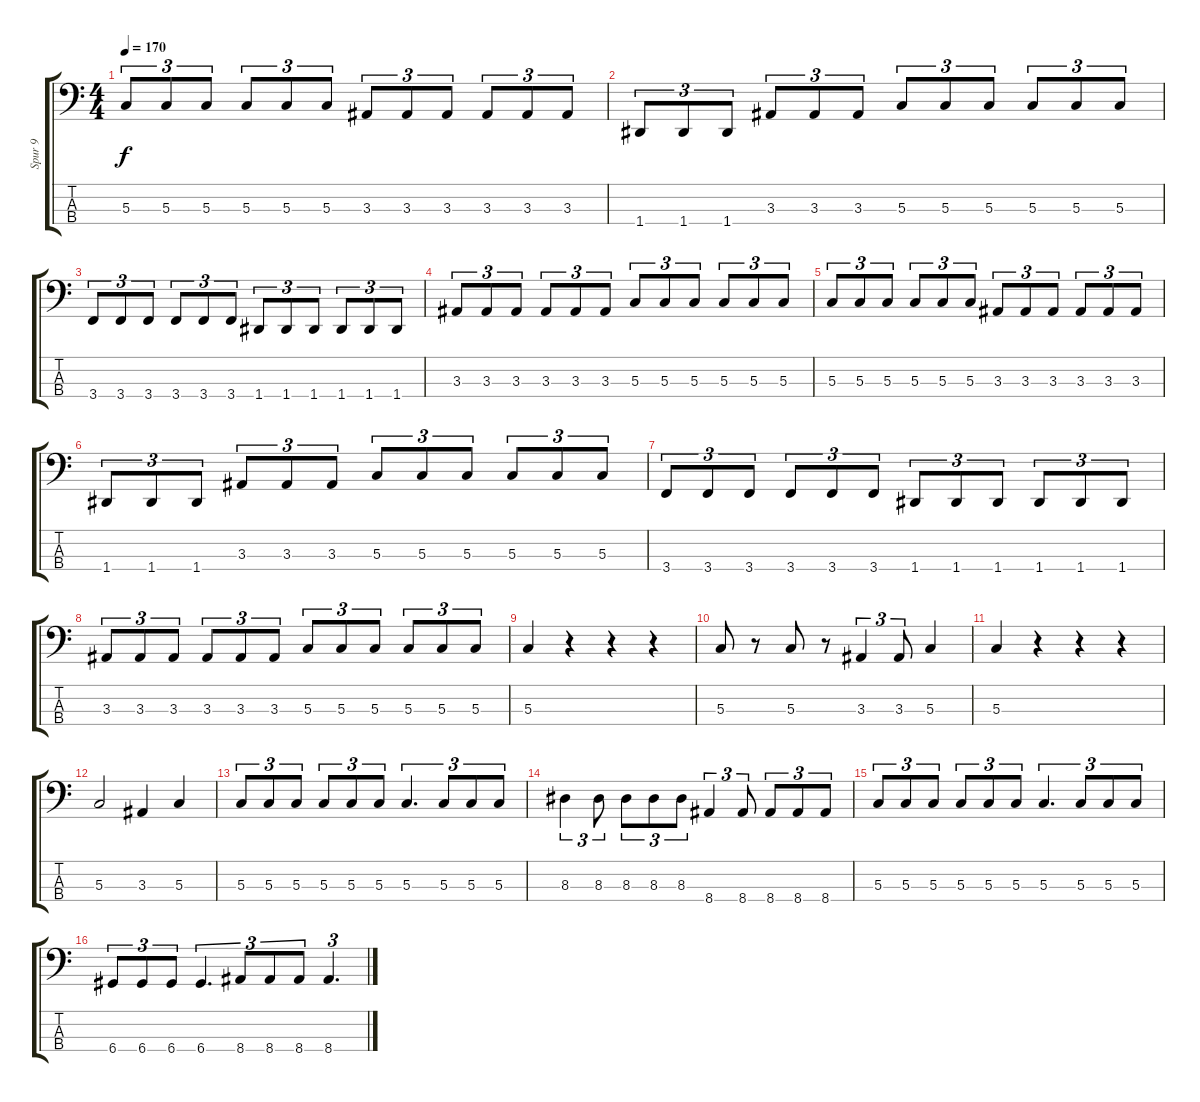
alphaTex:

\track ("Spur 9" "Spur 9") {instrument electricbasspick}
\staff {score tabs}
\tuning (F2 C2 G1 D1) {hide}
\ts (4 4)
\tempo 170
\clef f4
\ks c
5.3.8{tu (3 2) dy f} 5.3.8{tu (3 2)} 5.3.8{tu (3 2)} 5.3.8{tu (3 2)} 5.3.8{tu (3 2)} 5.3.8{tu (3 2)} 3.3.8{tu (3 2)} 3.3.8{tu (3 2)} 3.3.8{tu (3 2)} 3.3.8{tu (3 2)} 3.3.8{tu (3 2)} 3.3.8{tu (3 2)} |
1.4.8{tu (3 2)} 1.4.8{tu (3 2)} 1.4.8{tu (3 2)} 3.3.8{tu (3 2)} 3.3.8{tu (3 2)} 3.3.8{tu (3 2)} 5.3.8{tu (3 2)} 5.3.8{tu (3 2)} 5.3.8{tu (3 2)} 5.3.8{tu (3 2)} 5.3.8{tu (3 2)} 5.3.8{tu (3 2)} |
3.4.8{tu (3 2)} 3.4.8{tu (3 2)} 3.4.8{tu (3 2)} 3.4.8{tu (3 2)} 3.4.8{tu (3 2)} 3.4.8{tu (3 2)} 1.4.8{tu (3 2)} 1.4.8{tu (3 2)} 1.4.8{tu (3 2)} 1.4.8{tu (3 2)} 1.4.8{tu (3 2)} 1.4.8{tu (3 2)} |
3.3.8{tu (3 2)} 3.3.8{tu (3 2)} 3.3.8{tu (3 2)} 3.3.8{tu (3 2)} 3.3.8{tu (3 2)} 3.3.8{tu (3 2)} 5.3.8{tu (3 2)} 5.3.8{tu (3 2)} 5.3.8{tu (3 2)} 5.3.8{tu (3 2)} 5.3.8{tu (3 2)} 5.3.8{tu (3 2)} |
5.3.8{tu (3 2)} 5.3.8{tu (3 2)} 5.3.8{tu (3 2)} 5.3.8{tu (3 2)} 5.3.8{tu (3 2)} 5.3.8{tu (3 2)} 3.3.8{tu (3 2)} 3.3.8{tu (3 2)} 3.3.8{tu (3 2)} 3.3.8{tu (3 2)} 3.3.8{tu (3 2)} 3.3.8{tu (3 2)} |
1.4.8{tu (3 2)} 1.4.8{tu (3 2)} 1.4.8{tu (3 2)} 3.3.8{tu (3 2)} 3.3.8{tu (3 2)} 3.3.8{tu (3 2)} 5.3.8{tu (3 2)} 5.3.8{tu (3 2)} 5.3.8{tu (3 2)} 5.3.8{tu (3 2)} 5.3.8{tu (3 2)} 5.3.8{tu (3 2)} |
3.4.8{tu (3 2)} 3.4.8{tu (3 2)} 3.4.8{tu (3 2)} 3.4.8{tu (3 2)} 3.4.8{tu (3 2)} 3.4.8{tu (3 2)} 1.4.8{tu (3 2)} 1.4.8{tu (3 2)} 1.4.8{tu (3 2)} 1.4.8{tu (3 2)} 1.4.8{tu (3 2)} 1.4.8{tu (3 2)} |
3.3.8{tu (3 2)} 3.3.8{tu (3 2)} 3.3.8{tu (3 2)} 3.3.8{tu (3 2)} 3.3.8{tu (3 2)} 3.3.8{tu (3 2)} 5.3.8{tu (3 2)} 5.3.8{tu (3 2)} 5.3.8{tu (3 2)} 5.3.8{tu (3 2)} 5.3.8{tu (3 2)} 5.3.8{tu (3 2)} |
5.3.4 r.4 r.4 r.4 |
5.3.8 r.8 5.3.8 r.8 3.3.4{tu (3 2)} 3.3.8{tu (3 2)} 5.3.4 |
5.3.4 r.4 r.4 r.4 |
5.3.2 3.3.4 5.3.4 |
5.3.8{tu (3 2)} 5.3.8{tu (3 2)} 5.3.8{tu (3 2)} 5.3.8{tu (3 2)} 5.3.8{tu (3 2)} 5.3.8{tu (3 2)} 5.3.4{d tu (3 2)} 5.3.8{tu (3 2)} 5.3.8{tu (3 2)} 5.3.8{tu (3 2)} |
8.3.4{tu (3 2)} 8.3.8{tu (3 2)} 8.3.8{tu (3 2)} 8.3.8{tu (3 2)} 8.3.8{tu (3 2)} 8.4.4{tu (3 2)} 8.4.8{tu (3 2)} 8.4.8{tu (3 2)} 8.4.8{tu (3 2)} 8.4.8{tu (3 2)} |
5.3.8{tu (3 2)} 5.3.8{tu (3 2)} 5.3.8{tu (3 2)} 5.3.8{tu (3 2)} 5.3.8{tu (3 2)} 5.3.8{tu (3 2)} 5.3.4{d tu (3 2)} 5.3.8{tu (3 2)} 5.3.8{tu (3 2)} 5.3.8{tu (3 2)} |
6.4.8{tu (3 2)} 6.4.8{tu (3 2)} 6.4.8{tu (3 2)} 6.4.4{d tu (3 2)} 8.4.8{tu (3 2)} 8.4.8{tu (3 2)} 8.4.8{tu (3 2)} 8.4.4{d tu (3 2)}
